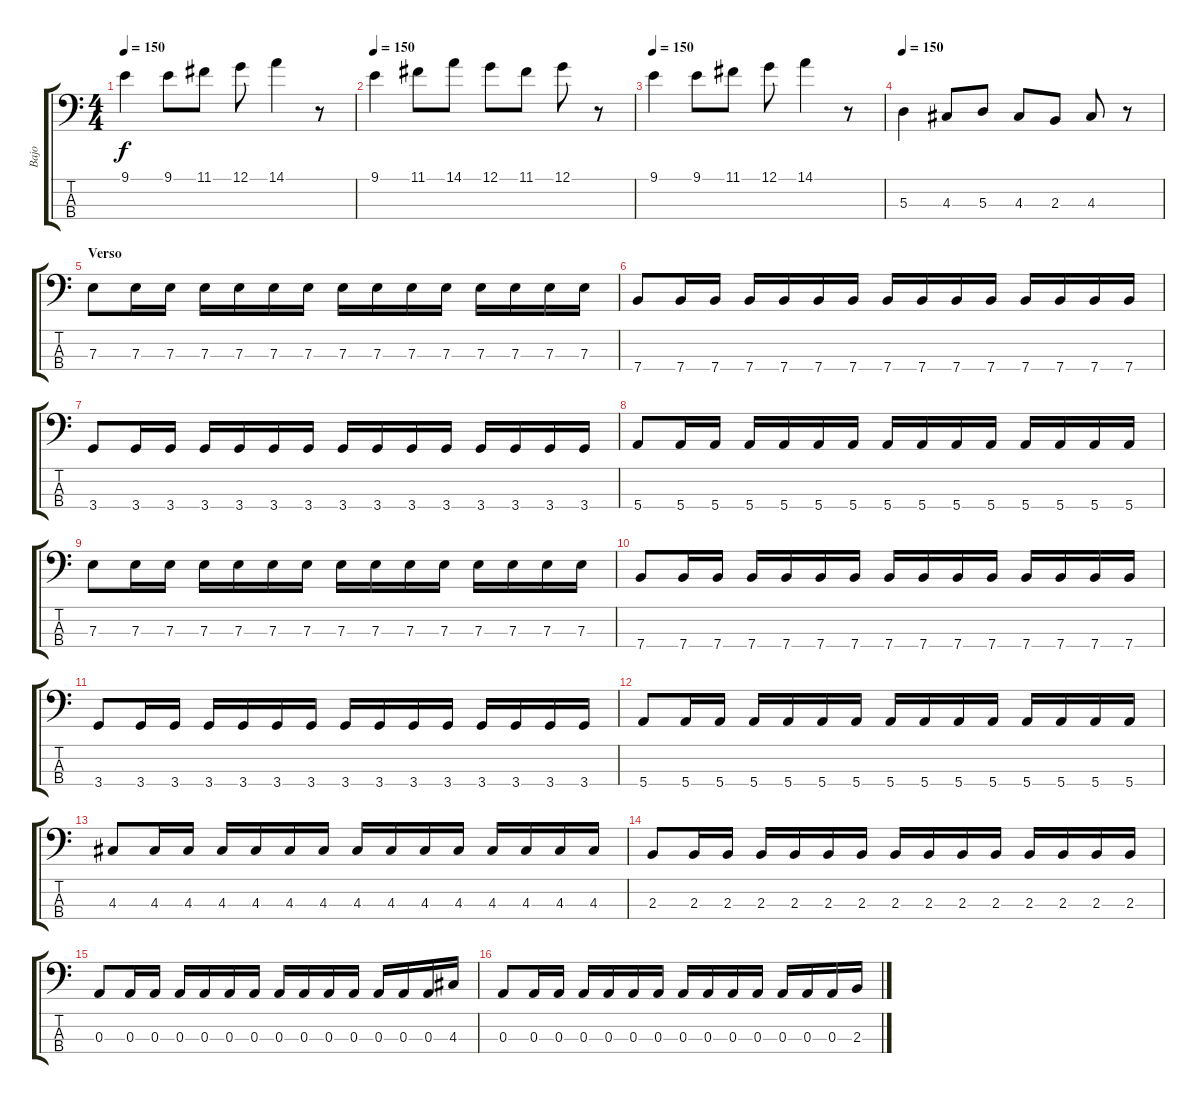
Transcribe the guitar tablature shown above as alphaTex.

\track ("Bajo" "Bajo") {instrument electricbassfinger}
\staff {score tabs}
\tuning (G2 D2 A1 E1) {hide}
\ts (4 4)
\tempo 150
\clef f4
\ks c
9.1.4{dy f} 9.1.8 11.1.8 12.1.8 14.1.4 r.8 |
\tempo 150
9.1.4 11.1.8 14.1.8 12.1.8 11.1.8 12.1.8 r.8 |
\tempo 150
9.1.4 9.1.8 11.1.8 12.1.8 14.1.4 r.8 |
\tempo 150
5.3.4 4.3.8 5.3.8 4.3.8 2.3.8 4.3.8 r.8 |
\section ("" "Verso")
7.3.8 7.3.16 7.3.16 7.3.16 7.3.16 7.3.16 7.3.16 7.3.16 7.3.16 7.3.16 7.3.16 7.3.16 7.3.16 7.3.16 7.3.16 |
7.4.8 7.4.16 7.4.16 7.4.16 7.4.16 7.4.16 7.4.16 7.4.16 7.4.16 7.4.16 7.4.16 7.4.16 7.4.16 7.4.16 7.4.16 |
3.4.8 3.4.16 3.4.16 3.4.16 3.4.16 3.4.16 3.4.16 3.4.16 3.4.16 3.4.16 3.4.16 3.4.16 3.4.16 3.4.16 3.4.16 |
5.4.8 5.4.16 5.4.16 5.4.16 5.4.16 5.4.16 5.4.16 5.4.16 5.4.16 5.4.16 5.4.16 5.4.16 5.4.16 5.4.16 5.4.16 |
7.3.8 7.3.16 7.3.16 7.3.16 7.3.16 7.3.16 7.3.16 7.3.16 7.3.16 7.3.16 7.3.16 7.3.16 7.3.16 7.3.16 7.3.16 |
7.4.8 7.4.16 7.4.16 7.4.16 7.4.16 7.4.16 7.4.16 7.4.16 7.4.16 7.4.16 7.4.16 7.4.16 7.4.16 7.4.16 7.4.16 |
3.4.8 3.4.16 3.4.16 3.4.16 3.4.16 3.4.16 3.4.16 3.4.16 3.4.16 3.4.16 3.4.16 3.4.16 3.4.16 3.4.16 3.4.16 |
5.4.8 5.4.16 5.4.16 5.4.16 5.4.16 5.4.16 5.4.16 5.4.16 5.4.16 5.4.16 5.4.16 5.4.16 5.4.16 5.4.16 5.4.16 |
4.3.8 4.3.16 4.3.16 4.3.16 4.3.16 4.3.16 4.3.16 4.3.16 4.3.16 4.3.16 4.3.16 4.3.16 4.3.16 4.3.16 4.3.16 |
2.3.8 2.3.16 2.3.16 2.3.16 2.3.16 2.3.16 2.3.16 2.3.16 2.3.16 2.3.16 2.3.16 2.3.16 2.3.16 2.3.16 2.3.16 |
0.3.8 0.3.16 0.3.16 0.3.16 0.3.16 0.3.16 0.3.16 0.3.16 0.3.16 0.3.16 0.3.16 0.3.16 0.3.16 0.3.16 4.3.16 |
0.3.8 0.3.16 0.3.16 0.3.16 0.3.16 0.3.16 0.3.16 0.3.16 0.3.16 0.3.16 0.3.16 0.3.16 0.3.16 0.3.16 2.3.16
